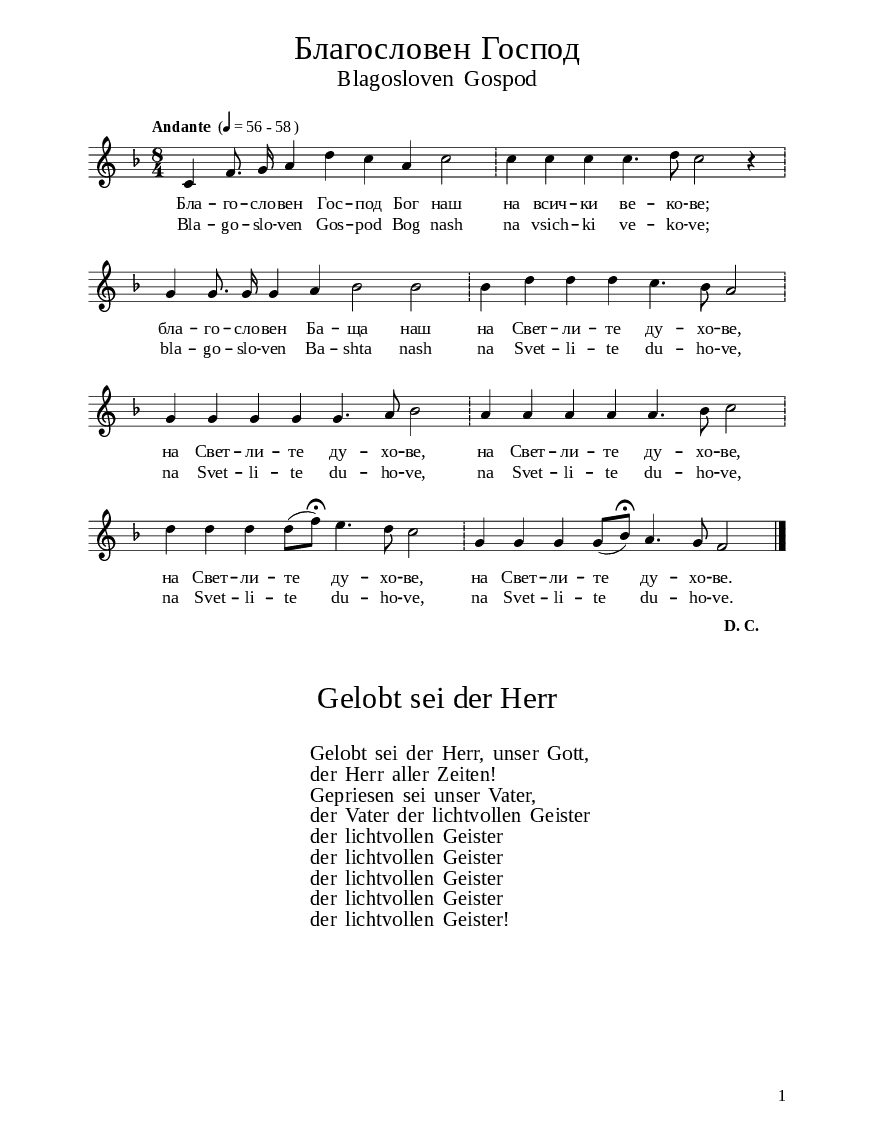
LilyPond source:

\version "2.18.2"

\paper {
  #(set-paper-size "a5")
}

\bookpart {
\paper {
  print-all-headers = ##t
  print-page-number = ##t
  print-first-page-number = ##t

  % put page numbers on the bottom
  oddHeaderMarkup = \markup ""
  evenHeaderMarkup = \markup ""
  oddFooterMarkup = \markup
    \fill-line {
      ""
      \on-the-fly #print-page-number-check-first \fromproperty #'page:page-number-string
    }
  evenFooterMarkup = \markup
    \fill-line {
      \on-the-fly #print-page-number-check-first \fromproperty #'page:page-number-string
      ""
    }

  left-margin = 1.5\cm
  right-margin = 1.5\cm
  top-margin = 1.6\cm
  bottom-margin = 1.2\cm
  ragged-bottom = ##t % do not spread the staves to fill the whole vertical space

  % change lyrics and titles font (affects notes also)
  fonts =
    #(make-pango-font-tree
     "Times New Roman"
     "DejaVu Sans"
     "DejaVu Sans Mono"
     (/ (* staff-height pt) 3.6))

  % change distance between staves
  system-system-spacing =
    #'((basic-distance . 12)
       (minimum-distance . 6)
       (padding . 1)
       (stretchability . 12))
}

\header {
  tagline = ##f
}

\score{
  \layout { 
    indent = 0.0\cm % remove first line indentation
    %ragged-last = ##t % do not spread last line to fill the whole space
    \context {
      \Score
      \omit BarNumber %remove bar numbers
    } % context

    \context { % change staff size
      \Staff
      fontSize = #+0 % affects notes size only
      \override StaffSymbol #'staff-space = #(magstep -3)
      \override StaffSymbol #'thickness = #0.5
      \override BarLine #'hair-thickness = #1
      %\override StaffSymbol #'ledger-line-thickness = #'(0 . 0)
    }

    \context { % adjust space between staff and lyrics and between the two lyric lines
      \Lyrics
      \override VerticalAxisGroup.nonstaff-relatedstaff-spacing = #'((basic-distance . 4.5))
      \override VerticalAxisGroup.nonstaff-nonstaff-spacing = #'((minimum-distance . 2))
    }
  } % layout

  \new Voice \absolute  {
    \clef treble
    \key f \major
   % \tempo "Andante" 4 = 56 - 58
   \tempo \markup { % make tempo note smaller
      \concat { "Andante " \normal-text { " (" }
          \teeny \general-align #Y #DOWN \note #"4" #0.8
          \normal-text { " = 56 - 58 )" }
      }
    }
    \autoBeamOff
    
    \time 8/4 c'4 f'8. g'16 a'4 d'' c'' a' c''2 | \bar "!" c''4 c'' c'' c''4. d''8 c''2 r4 | \bar "!" \break 
    g'4 g'8. g'16 g'4 a' bes'2 bes' | \bar "!" bes'4 d'' d'' d'' c''4. bes'8 a'2 | \bar "!" \break  
    g'4 g' g' g' g'4. a'8 bes'2 | \bar "!" a'4 a' a' a' a'4. bes'8 c''2 | \bar "!" \break 
    d''4 d'' d'' d''8 ([f'']) \fermata e''4. d''8 c''2 | \bar "!" g'4 g' g' g'8 ([ bes' ]) \fermata a'4. g'8 f'2 | \bar "|."
  }
  
  \addlyrics {Бла -- го --
    сло -- вен Гос -- под Бог наш на всич -- ки ве
    -- ко -- ве; бла -- го -- сло -- вен Ба -- ща наш
    на Свет -- ли -- те ду -- хо -- ве, на Свет --
    ли -- те ду -- хо -- ве, на Свет -- ли -- те ду
    -- хо -- ве, на Свет -- ли -- те ду -- хо -- ве,
    на Свет -- ли -- те ду -- хо -- ве.}
  \addlyrics {Bla -- go --
    slo -- ven Gos -- pod Bog nash na vsich -- ki ve
    -- ko -- ve; bla -- go -- slo -- ven Ba -- shta nash
    na Svet -- li -- te du -- ho -- ve, na Svet --
    li -- te du -- ho -- ve, na Svet -- li -- te du
    -- ho -- ve, na Svet -- li -- te du -- ho -- ve,
    na Svet -- li -- te du -- ho -- ve.
}
  
  \header {
    title = \markup \column \normal-text \fontsize #2.5 {
              \center-align
              \line { Благословен Господ}
              \vspace #-0.6
              \center-align
              \line \fontsize #-3 { Blagosloven Gospod }
              \vspace #-0.8
              \center-align
              \line \fontsize #-3 { " " }
            }
  }
  
  \midi{}

} % score

\markup \halign #-38 \raise #2.8 { 
  \column  { 
    \line  \halign #-3.8 { 
      \bold  { "D. C." }
    }
  }
} 

\markup \null
\markup \null

% include foreign translation(s) of the song
\version "2.20.0"

\markup \fill-line { \fontsize #6 "Gelobt sei der Herr" }
\markup \null
\markup \null
\markup \fontsize #+2.5 {
    \hspace #20
    \override #'(baseline-skip . 2)
    \column {
     \line { "   " }
       
\line { " "Gelobt sei der Herr, unser Gott,}

\line { " "der Herr aller Zeiten!}

\line { " "Gepriesen sei unser Vater,}

\line { " "der Vater der lichtvollen Geister}

\line { " "der lichtvollen Geister}

\line { " "der lichtvollen Geister}

\line { " "der lichtvollen Geister}

\line { " "der lichtvollen Geister}

\line { " "der lichtvollen Geister!}
                 
  }
}


} % bookpart
